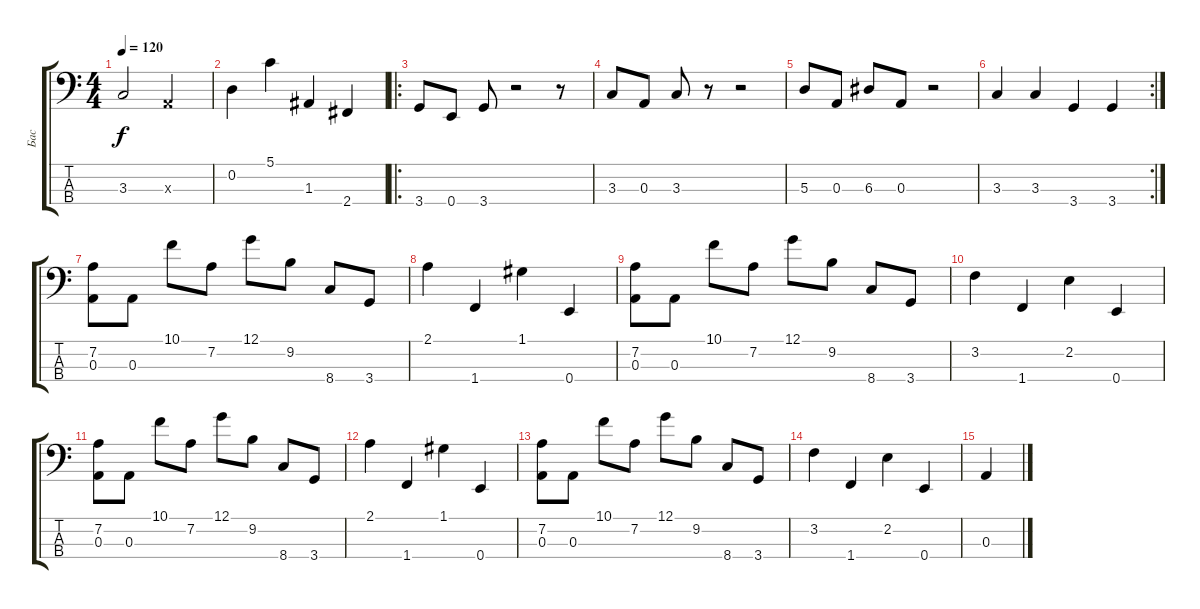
\track ("Бас" "Бас") {instrument electricbassfinger}
\staff {score tabs}
\tuning (G2 D2 A1 E1) {hide}
\ts (4 4)
\tempo 120
\clef f4
\ks c
3.3.2{dy f} 0.3{x}.2 |
0.2.4 5.1.4 1.3.4 2.4.4 |
\ro
3.4.8 0.4.8 3.4.8 r.2 r.8 |
3.3.8 0.3.8 3.3.8 r.8 r.2 |
5.3.8 0.3.8 6.3.8 0.3.8 r.2 |
\rc 2
3.3.4 3.3.4 3.4.4 3.4.4 |
(7.2 0.3).8 0.3.8 10.1.8 7.2.8 12.1.8 9.2.8 8.4.8 3.4.8 |
2.1.4 1.4.4 1.1.4 0.4.4 |
(7.2 0.3).8 0.3.8 10.1.8 7.2.8 12.1.8 9.2.8 8.4.8 3.4.8 |
3.2.4 1.4.4 2.2.4 0.4.4 |
(7.2 0.3).8 0.3.8 10.1.8 7.2.8 12.1.8 9.2.8 8.4.8 3.4.8 |
2.1.4 1.4.4 1.1.4 0.4.4 |
(7.2 0.3).8 0.3.8 10.1.8 7.2.8 12.1.8 9.2.8 8.4.8 3.4.8 |
3.2.4 1.4.4 2.2.4 0.4.4 |
0.3.4
